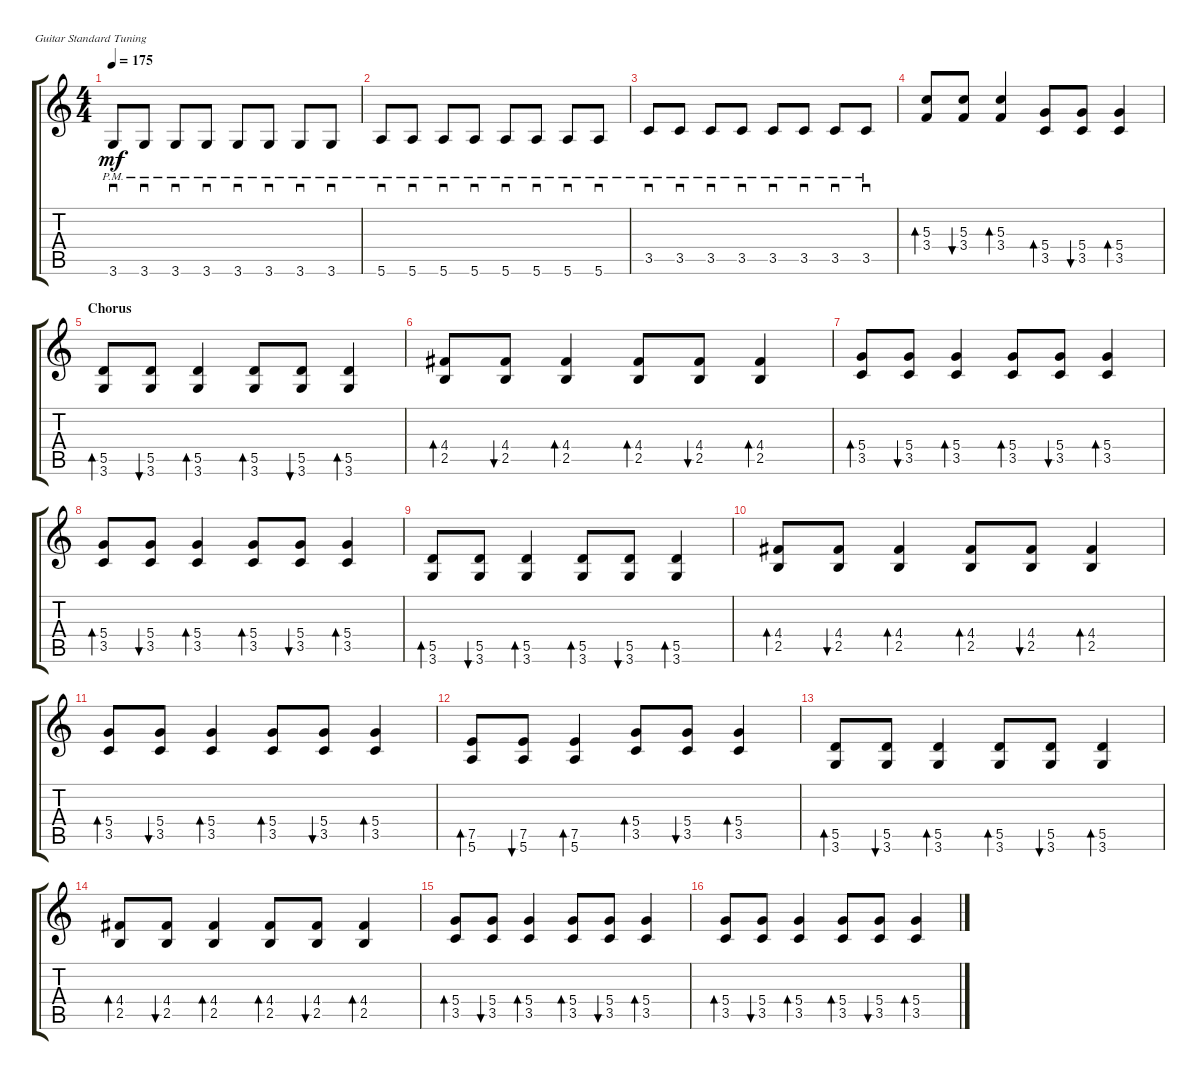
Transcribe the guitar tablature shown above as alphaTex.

\defaultSystemsLayout 4
\bracketExtendMode groupsimilarinstruments
\singleTrackTrackNamePolicy hidden
\multiTrackTrackNamePolicy hidden
\firstSystemTrackNameOrientation horizontal
\otherSystemsTrackNameOrientation horizontal
\track ("R-Guitar" "E-Gt") {solo instrument distortionguitar}
\staff {score tabs}
\tuning (E4 B3 G3 D3 A2 E2)
\ts (4 4)
\tempo 175
\clef g2
\ks c
3.6{pm}.8{sd dy mf} 3.6{pm}.8{sd} 3.6{pm}.8{sd} 3.6{pm}.8{sd} 3.6{pm}.8{sd} 3.6{pm}.8{sd} 3.6{pm}.8{sd} 3.6{pm}.8{sd} |
5.6{pm}.8{sd} 5.6{pm}.8{sd} 5.6{pm}.8{sd} 5.6{pm}.8{sd} 5.6{pm}.8{sd} 5.6{pm}.8{sd} 5.6{pm}.8{sd} 5.6{pm}.8{sd} |
3.5{pm}.8{sd} 3.5{pm}.8{sd} 3.5{pm}.8{sd} 3.5{pm}.8{sd} 3.5{pm}.8{sd} 3.5{pm}.8{sd} 3.5{pm}.8{sd} 3.5{pm}.8{sd} |
(3.4 5.3).8{bd 30} (3.4 5.3).8{bu 30} (5.3 3.4).4{bd 30} (3.5 5.4).8{bd 30} (3.5 5.4).8{bu 30} (3.5 5.4).4{bd 30} |
\section ("" "Chorus")
(3.6 5.5).8{bd 30} (3.6 5.5).8{bu 30} (3.6 5.5).4{bd 30} (3.6 5.5).8{bd 30} (3.6 5.5).8{bu 30} (3.6 5.5).4{bd 30} |
(2.5 4.4).8{bd 30} (4.4 2.5).8{bu 30} (2.5 4.4).4{bd 30} (2.5 4.4).8{bd 30} (4.4 2.5).8{bu 30} (2.5 4.4).4{bd 30} |
(3.5 5.4).8{bd 30} (5.4 3.5).8{bu 30} (3.5 5.4).4{bd 30} (3.5 5.4).8{bd 30} (5.4 3.5).8{bu 30} (3.5 5.4).4{bd 30} |
(3.5 5.4).8{bd 30} (5.4 3.5).8{bu 30} (3.5 5.4).4{bd 30} (3.5 5.4).8{bd 30} (5.4 3.5).8{bu 30} (3.5 5.4).4{bd 30} |
(3.6 5.5).8{bd 30} (3.6 5.5).8{bu 30} (3.6 5.5).4{bd 30} (3.6 5.5).8{bd 30} (3.6 5.5).8{bu 30} (3.6 5.5).4{bd 30} |
(2.5 4.4).8{bd 30} (4.4 2.5).8{bu 30} (2.5 4.4).4{bd 30} (2.5 4.4).8{bd 30} (4.4 2.5).8{bu 30} (2.5 4.4).4{bd 30} |
(3.5 5.4).8{bd 30} (5.4 3.5).8{bu 30} (3.5 5.4).4{bd 30} (3.5 5.4).8{bd 30} (5.4 3.5).8{bu 30} (3.5 5.4).4{bd 30} |
(5.6 7.5).8{bd 30} (5.6 7.5).8{bu 30} (5.6 7.5).4{bd 30} (3.5 5.4).8{bd 30} (3.5 5.4).8{bu 30} (3.5 5.4).4{bd 30} |
(3.6 5.5).8{bd 30} (3.6 5.5).8{bu 30} (3.6 5.5).4{bd 30} (3.6 5.5).8{bd 30} (3.6 5.5).8{bu 30} (3.6 5.5).4{bd 30} |
(2.5 4.4).8{bd 30} (4.4 2.5).8{bu 30} (2.5 4.4).4{bd 30} (2.5 4.4).8{bd 30} (4.4 2.5).8{bu 30} (2.5 4.4).4{bd 30} |
(3.5 5.4).8{bd 30} (5.4 3.5).8{bu 30} (3.5 5.4).4{bd 30} (3.5 5.4).8{bd 30} (5.4 3.5).8{bu 30} (3.5 5.4).4{bd 30} |
(3.5 5.4).8{bd 30} (5.4 3.5).8{bu 30} (3.5 5.4).4{bd 30} (3.5 5.4).8{bd 30} (5.4 3.5).8{bu 30} (3.5 5.4).4{bd 30}
